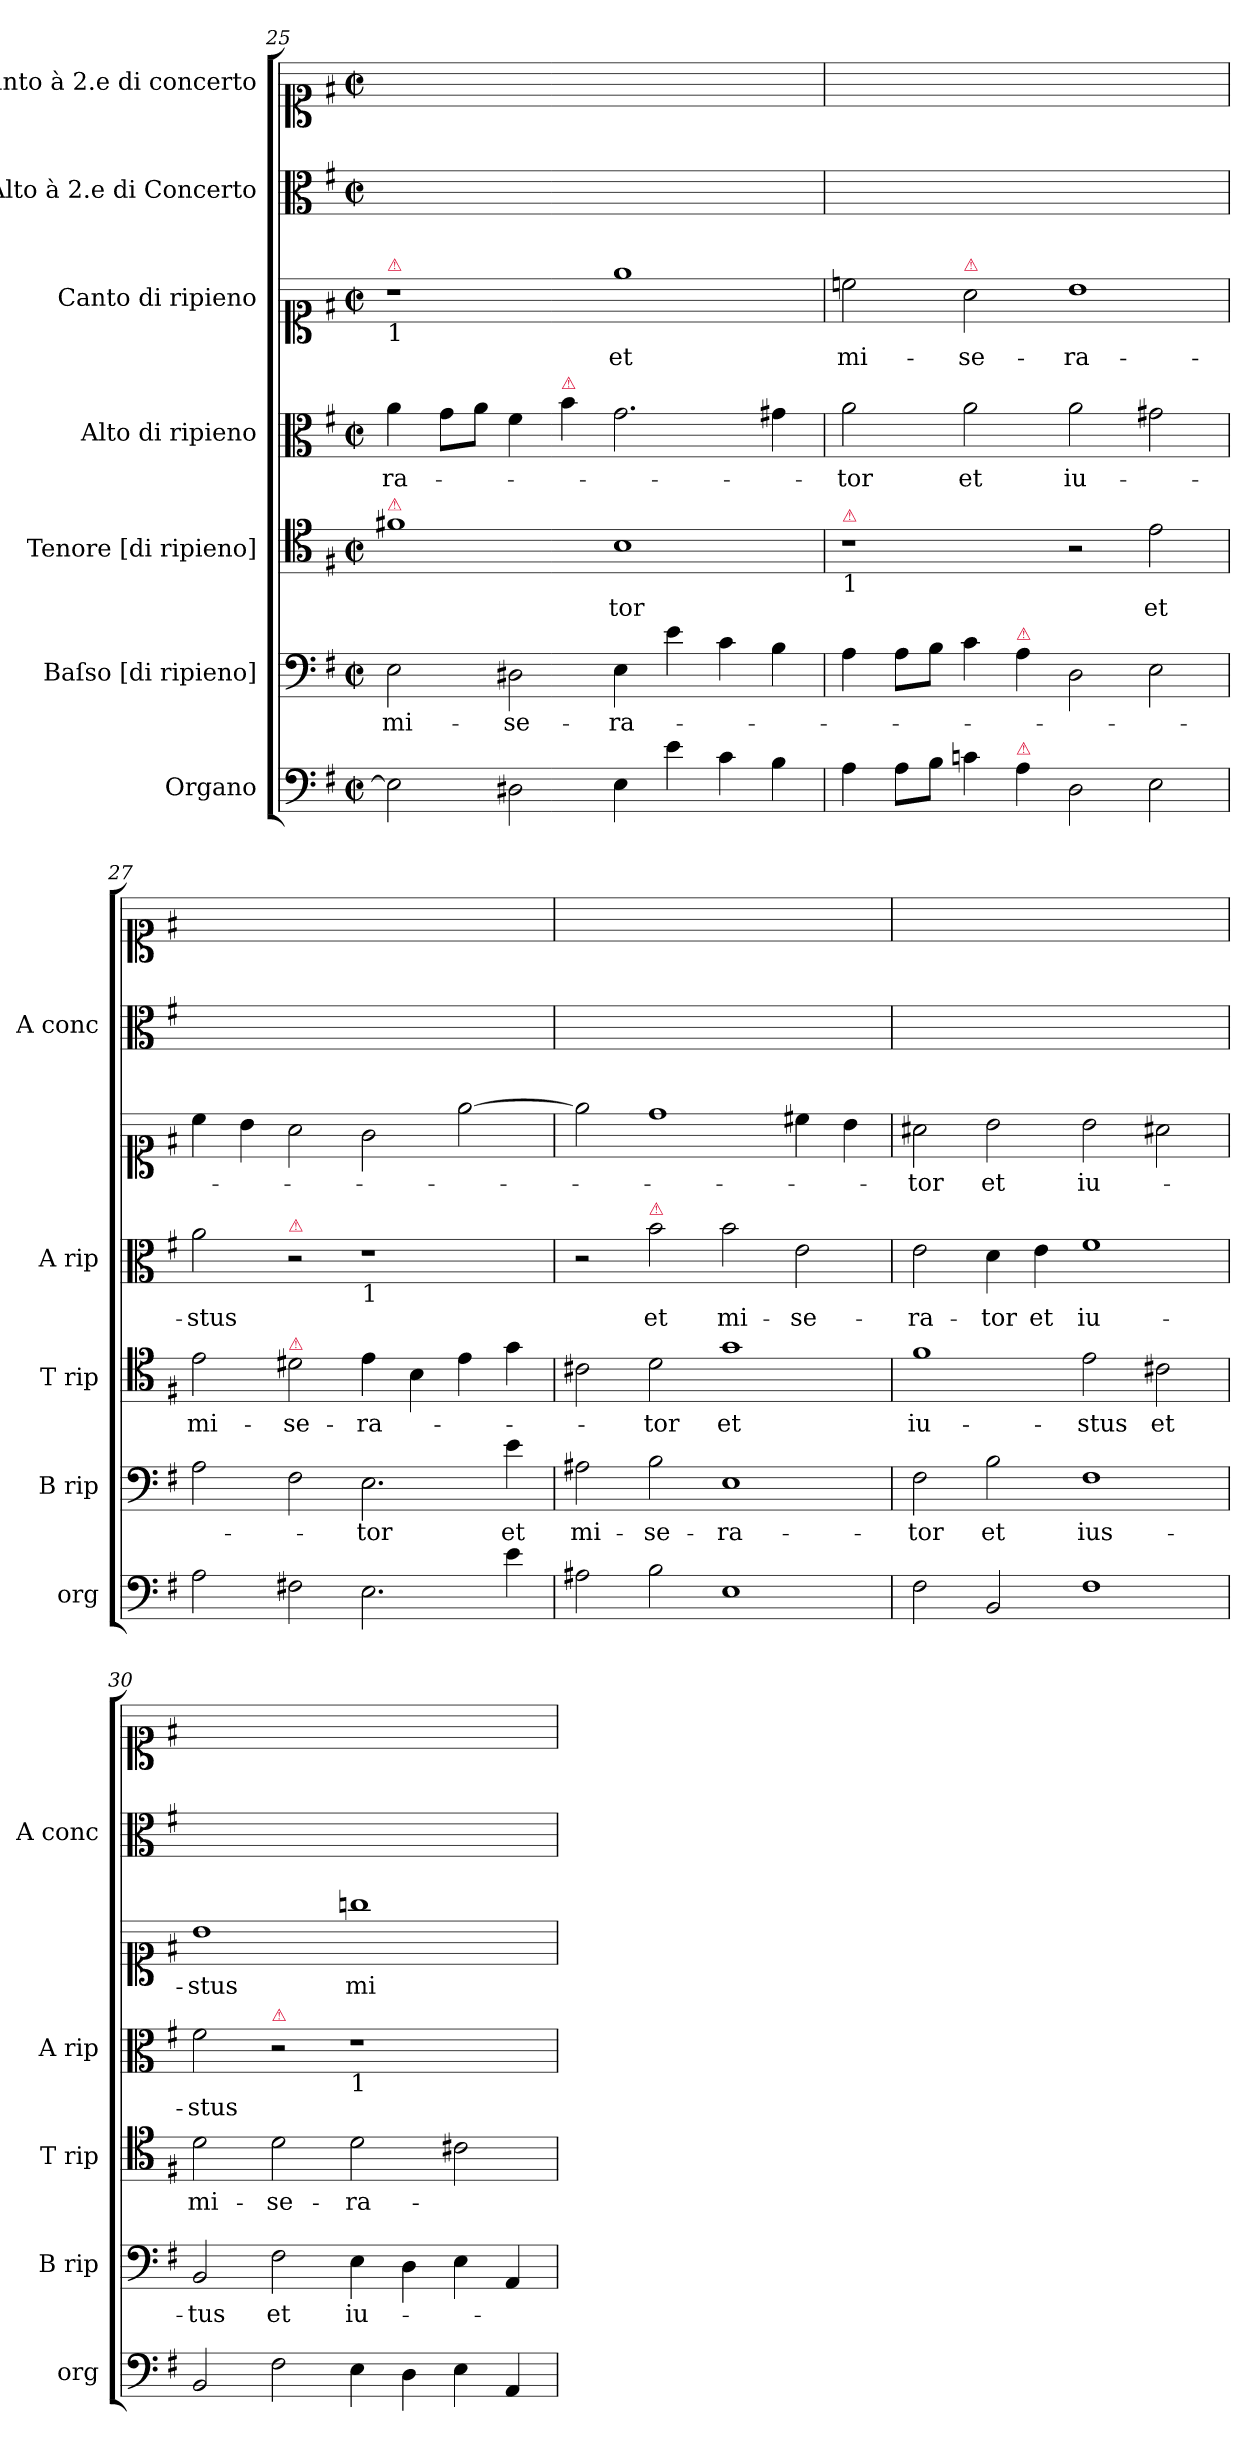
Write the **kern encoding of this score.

**kern	**kern	**text	**kern	**text	**kern	**text	**kern	**text	**kern	**kern
*part7	*part6	*part6	*part5	*part5	*part4	*part4	*part3	*part3	*part2	*part1
*staff7	*staff6	*staff6	*staff5	*staff5	*staff4	*staff4	*staff3	*staff3	*staff2	*staff1
*I"Organo	*I"Baſso [di ripieno]	*	*I"Tenore [di ripieno]	*	*I"Alto di ripieno	*	*I"Canto di ripieno	*	*I"Alto à 2.e di Concerto	*I"Canto à 2.e di concerto
*I'org	*I'B rip	*	*I'T rip	*	*I'A rip	*	*	*	*I'A conc	*
*clefF4	*clefF4	*	*clefC4	*	*clefC3	*	*clefC1	*	*clefC3	*clefC1
*k[f#]	*k[f#]	*	*k[f#]	*	*k[f#]	*	*k[f#]	*	*k[f#]	*k[f#]
*M2/1	*M2/1	*	*M2/1	*	*M2/1	*	*M2/1	*	*M2/1	*M2/1
*met(c|)	*met(c|)	*	*met(c|)	*	*met(c|)	*	*met(c|)	*	*met(c|)	*met(c|)
=25	=25	=25	=25	=25	=25	=25	=25	=25	=25	=25
!	!	!	!	!	!	!	!LO:TX:a:color=crimson:t=⚠	!	!	!
!	!	!	!	!	!	!	!LO:TX:b:t=1	!	!	!
!	!	!	!LO:TX:a:color=crimson:t=⚠	!	!	!	!	!	!	!
2E\]	2E\	mi-	1f#X	.	4a\	-ra-	1r	.	0ryy	0ryy
.	.	.	.	.	8g\L	.	.	.	.	.
.	.	.	.	.	8a\J	.	.	.	.	.
2D#X\	2D#X\	-se-	.	.	4f#\	.	.	.	.	.
!	!	!	!	!	!LO:TX:a:color=crimson:t=⚠	!	!	!	!	!
.	.	.	.	.	4b\	.	.	.	.	.
4E\	4E\	-ra-	1B	-tor	2.g\	.	1ee	et	.	.
4e\	4e\	.	.	.	.	.	.	.	.	.
4c\	4c\	.	.	.	.	.	.	.	.	.
4B\	4B\	.	.	.	4g#X\	.	.	.	.	.
=26	=26	=26	=26	=26	=26	=26	=26	=26	=26	=26
!	!	!	!LO:TX:a:color=crimson:t=⚠	!	!	!	!	!	!	!
!	!	!	!LO:TX:b:t=1	!	!	!	!	!	!	!
4A\	4A\	.	1r	.	2a\	-tor	2ccn\	mi-	0ryy	0ryy
8A\L	8A\L	.	.	.	.	.	.	.	.	.
8B\J	8B\J	.	.	.	.	.	.	.	.	.
!	!	!	!	!	!	!	!LO:TX:a:color=crimson:t=⚠	!	!	!
4cn\	4c\	.	.	.	2a\	et	2a\	-se-	.	.
!	!LO:TX:a:color=crimson:t=⚠	!	!	!	!	!	!	!	!	!
!LO:TX:a:color=crimson:t=⚠	!	!	!	!	!	!	!	!	!	!
4A\	4A\	.	.	.	.	.	.	.	.	.
2D\	2D\	.	2r	.	2a\	iu-	1b	-ra-	.	.
2E\	2E\	.	2e\	et	2g#X\	.	.	.	.	.
=27	=27	=27	=27	=27	=27	=27	=27	=27	=27	=27
2A\	2A\	.	2e\	mi-	2a\	-stus	4cc\	.	0ryy	0ryy
.	.	.	.	.	.	.	4b\	.	.	.
!	!	!	!	!	!LO:TX:a:color=crimson:t=⚠	!	!	!	!	!
!	!	!	!LO:TX:a:color=crimson:t=⚠	!	!	!	!	!	!	!
2F#X\	2F#\	.	2d#X\	-se-	2r	.	2a\	.	.	.
!	!	!	!	!	!LO:TX:b:t=1	!	!	!	!	!
2.E\	2.E\	-tor	4e\	-ra-	1r	.	2g\	.	.	.
.	.	.	4B\	.	.	.	.	.	.	.
.	.	.	4e\	.	.	.	[2ee\	.	.	.
4e\	4e\	et	4g\	.	.	.	.	.	.	.
=28	=28	=28	=28	=28	=28	=28	=28	=28	=28	=28
2A#X\	2A#X\	mi-	2c#X\	.	2r	.	2ee\]	.	0ryy	0ryy
!	!	!	!	!	!LO:TX:a:color=crimson:t=⚠	!	!	!	!	!
2B\	2B\	-se-	2d\	-tor	2b\	et	1dd	.	.	.
1E	1E	-ra-	1g	et	2b\	mi-	.	.	.	.
.	.	.	.	.	2e\	-se-	4cc#X\	.	.	.
.	.	.	.	.	.	.	4b\	.	.	.
=29	=29	=29	=29	=29	=29	=29	=29	=29	=29	=29
2F#\	2F#\	-tor	1f#	iu-	2e\	-ra-	2a#X\	-tor	0ryy	0ryy
2BB/	2B\	et	.	.	4d\	-tor	2b\	et	.	.
.	.	.	.	.	4e\	et	.	.	.	.
1F#	1F#	ius-	2e\	-stus	1f#	iu-	2b\	iu-	.	.
.	.	.	2c#X\	et	.	.	2a#X\	.	.	.
=30	=30	=30	=30	=30	=30	=30	=30	=30	=30	=30
2BB/	2BB/	-tus	2d\	mi-	2f#\	-stus	1b	-stus	0ryy	0ryy
!	!	!	!	!	!LO:TX:a:color=crimson:t=⚠	!	!	!	!	!
2F#\	2F#\	et	2d\	-se-	2r	.	.	.	.	.
!	!	!	!	!	!LO:TX:b:t=1	!	!	!	!	!
4E\	4E\	iu-	2d\	-ra-	1r	.	1ggn	mi-	.	.
4D\	4D\	.	.	.	.	.	.	.	.	.
4E\	4E\	.	2c#X\	.	.	.	.	.	.	.
4AA/	4AA/	.	.	.	.	.	.	.	.	.
=	=	=	=	=	=	=	=	=	=	=
*-	*-	*-	*-	*-	*-	*-	*-	*-	*-	*-
